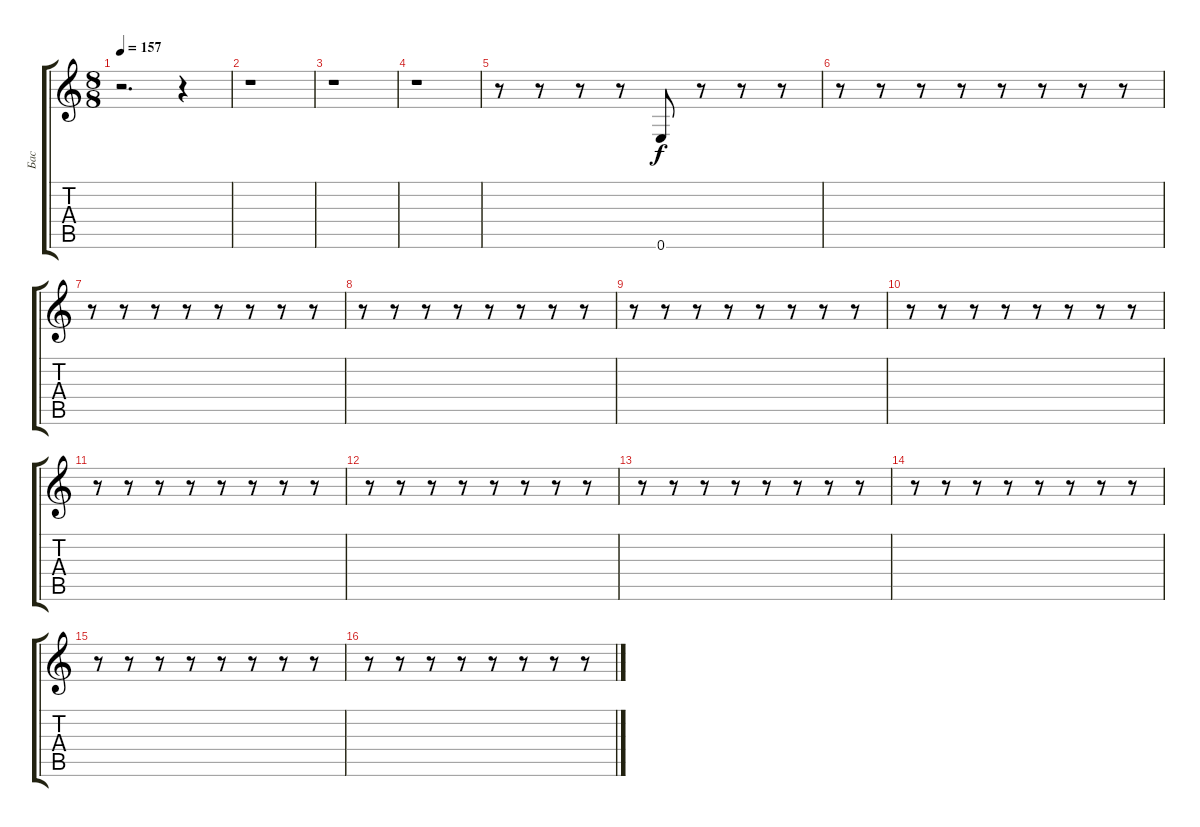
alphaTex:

\track ("Бас" "Бас") {instrument fretlessbass}
\staff {score tabs}
\tuning (E4 B3 G3 D3 A2 E2) {hide}
\ts (8 8)
\tempo 157
\clef g2
\ks c
r.2{d dy f} r.4 |
r.1 |
r.1 |
r.1 |
r.8 r.8 r.8 r.8 0.6.8 r.8 r.8 r.8 |
r.8 r.8 r.8 r.8 r.8 r.8 r.8 r.8 |
r.8 r.8 r.8 r.8 r.8 r.8 r.8 r.8 |
r.8 r.8 r.8 r.8 r.8 r.8 r.8 r.8 |
r.8 r.8 r.8 r.8 r.8 r.8 r.8 r.8 |
r.8 r.8 r.8 r.8 r.8 r.8 r.8 r.8 |
r.8 r.8 r.8 r.8 r.8 r.8 r.8 r.8 |
r.8 r.8 r.8 r.8 r.8 r.8 r.8 r.8 |
r.8 r.8 r.8 r.8 r.8 r.8 r.8 r.8 |
r.8 r.8 r.8 r.8 r.8 r.8 r.8 r.8 |
r.8 r.8 r.8 r.8 r.8 r.8 r.8 r.8 |
r.8 r.8 r.8 r.8 r.8 r.8 r.8 r.8
